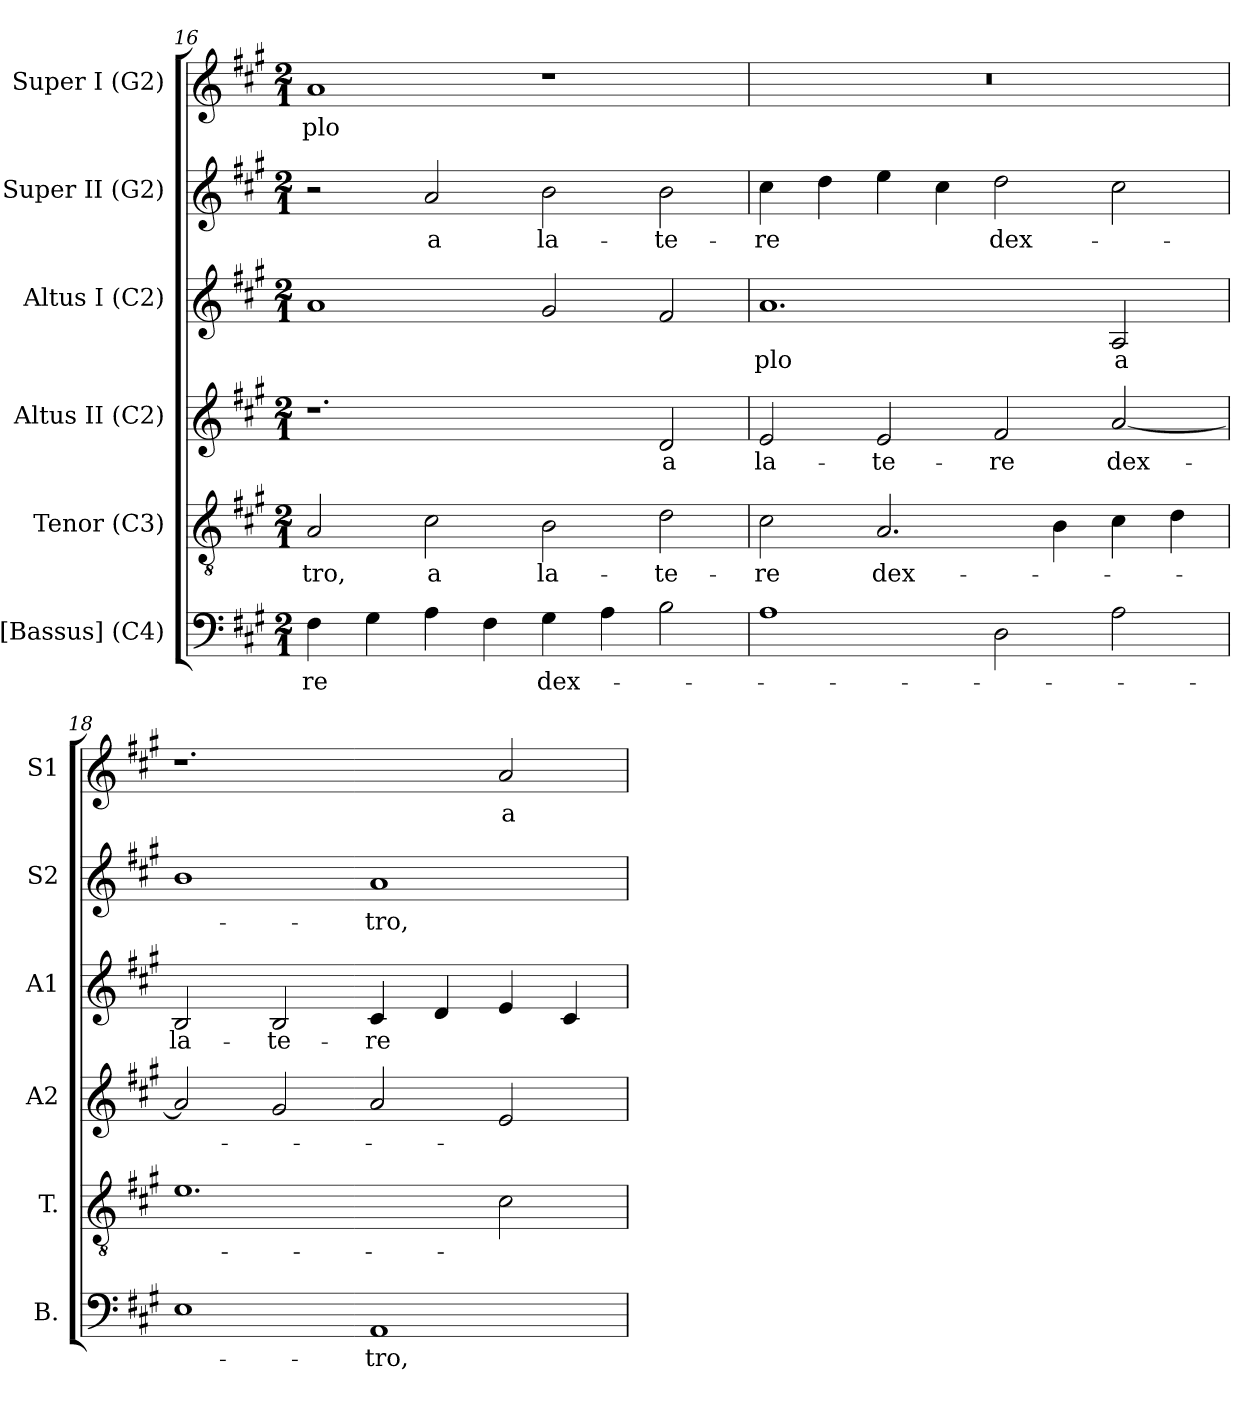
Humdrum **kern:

**kern	**text	**kern	**text	**kern	**text	**kern	**text	**kern	**text	**kern	**text
*part6	*part6	*part5	*part5	*part4	*part4	*part3	*part3	*part2	*part2	*part1	*part1
*staff6	*staff6	*staff5	*staff5	*staff4	*staff4	*staff3	*staff3	*staff2	*staff2	*staff1	*staff1
*I"[Bassus] (C4)	*	*I"Tenor (C3)	*	*I"Altus II (C2)	*	*I"Altus I (C2)	*	*I"Super II (G2)	*	*I"Super I (G2)	*
*I'B.	*	*I'T.	*	*I'A2	*	*I'A1	*	*I'S2	*	*I'S1	*
*clefF4	*	*clefGv2	*	*clefG2	*	*clefG2	*	*clefG2	*	*clefG2	*
*	*	*ITrd7c12	*	*	*	*	*	*	*	*	*
*k[f#c#g#]	*	*k[f#c#g#]	*	*k[f#c#g#]	*	*k[f#c#g#]	*	*k[f#c#g#]	*	*k[f#c#g#]	*
*A:	*	*A:	*	*A:	*	*A:	*	*A:	*	*A:	*
*M2/1	*	*M2/1	*	*M2/1	*	*M2/1	*	*M2/1	*	*M2/1	*
=16	=16	=16	=16	=16	=16	=16	=16	=16	=16	=16	=16
!	!LO:LY:b:color=#000000	!	!	!	!	!	!	!	!	!	!
!	!	!	!LO:LY:b:color=#000000	!	!	!	!	!	!	!	!
!	!	!	!	!	!	!	!	!	!	!	!LO:LY:b:color=#000000
4F#i\	-re	2AAi/	-tro,	1.r	.	1ai	.	2r	.	1ai	-plo
4G#i\	.	.	.	.	.	.	.	.	.	.	.
!	!	!	!LO:LY:b:color=#000000	!	!	!	!	!	!	!	!
!	!	!	!	!	!	!	!	!	!LO:LY:b:color=#000000	!	!
4Ai\	.	2C#i\	a	.	.	.	.	2ai/	a	.	.
4F#i\	.	.	.	.	.	.	.	.	.	.	.
!	!LO:LY:b:color=#000000	!	!	!	!	!	!	!	!	!	!
!	!	!	!LO:LY:b:color=#000000	!	!	!	!	!	!	!	!
!	!	!	!	!	!	!	!	!	!LO:LY:b:color=#000000	!	!
4G#i\	dex-	2BBi\	la-	.	.	2g#i/	.	2bi\	la-	1r	.
4Ai\	.	.	.	.	.	.	.	.	.	.	.
!	!	!	!LO:LY:b:color=#000000	!	!	!	!	!	!	!	!
!	!	!	!	!	!LO:LY:b:color=#000000	!	!	!	!	!	!
!	!	!	!	!	!	!	!	!	!LO:LY:b:color=#000000	!	!
2Bi\	.	2Di\	-te-	2di/	a	2f#i/	.	2bi\	-te-	.	.
=17	=17	=17	=17	=17	=17	=17	=17	=17	=17	=17	=17
!	!	!	!LO:LY:b:color=#000000	!	!	!	!	!	!	!	!
!	!	!	!	!	!LO:LY:b:color=#000000	!	!	!	!	!	!
!	!	!	!	!	!	!	!LO:LY:b:color=#000000	!	!	!	!
!	!	!	!	!	!	!	!	!	!LO:LY:b:color=#000000	!LO:N:vis=1	!
1Ai	.	2C#i\	-re	2ei/	la-	1.ai	-plo	4cc#i\	-re	0r	.
.	.	.	.	.	.	.	.	4ddi\	.	.	.
!	!	!	!LO:LY:b:color=#000000	!	!	!	!	!	!	!	!
!	!	!	!	!	!LO:LY:b:color=#000000	!	!	!	!	!	!
.	.	2.AAi/	dex-	2ei/	-te-	.	.	4eei\	.	.	.
.	.	.	.	.	.	.	.	4cc#i\	.	.	.
!	!	!	!	!	!LO:LY:b:color=#000000	!	!	!	!	!	!
!	!	!	!	!	!	!	!	!	!LO:LY:b:color=#000000	!	!
2Di\	.	.	.	2f#i/	-re	.	.	2ddi\	dex-	.	.
.	.	4BBi\	.	.	.	.	.	.	.	.	.
!	!	!	!	!	!LO:LY:b:color=#000000	!	!	!	!	!	!
!	!	!	!	!	!	!	!LO:LY:b:color=#000000	!	!	!	!
2Ai\	.	4C#i\	.	[2ai/	dex-	2Ai/	a	2cc#i\	.	.	.
.	.	4Di\	.	.	.	.	.	.	.	.	.
=18	=18	=18	=18	=18	=18	=18	=18	=18	=18	=18	=18
!	!	!	!	!	!	!	!LO:LY:b:color=#000000	!	!	!	!
1Ei	.	1.Ei	.	2ai/]	.	2Bi/	la-	1bi	.	1.r	.
!	!	!	!	!	!	!	!LO:LY:b:color=#000000	!	!	!	!
.	.	.	.	2g#i/	.	2Bi/	-te-	.	.	.	.
!	!LO:LY:b:color=#000000	!	!	!	!	!	!	!	!	!	!
!	!	!	!	!	!	!	!LO:LY:b:color=#000000	!	!	!	!
!	!	!	!	!	!	!	!	!	!LO:LY:b:color=#000000	!	!
1AAi	-tro,	.	.	2ai/	.	4c#i/	-re	1ai	-tro,	.	.
.	.	.	.	.	.	4di/	.	.	.	.	.
!	!	!	!	!	!	!	!	!	!	!	!LO:LY:b:color=#000000
.	.	2C#i\	.	2ei/	.	4ei/	.	.	.	2ai/	a
.	.	.	.	.	.	4c#i/	.	.	.	.	.
=	=	=	=	=	=	=	=	=	=	=	=
*-	*-	*-	*-	*-	*-	*-	*-	*-	*-	*-	*-
